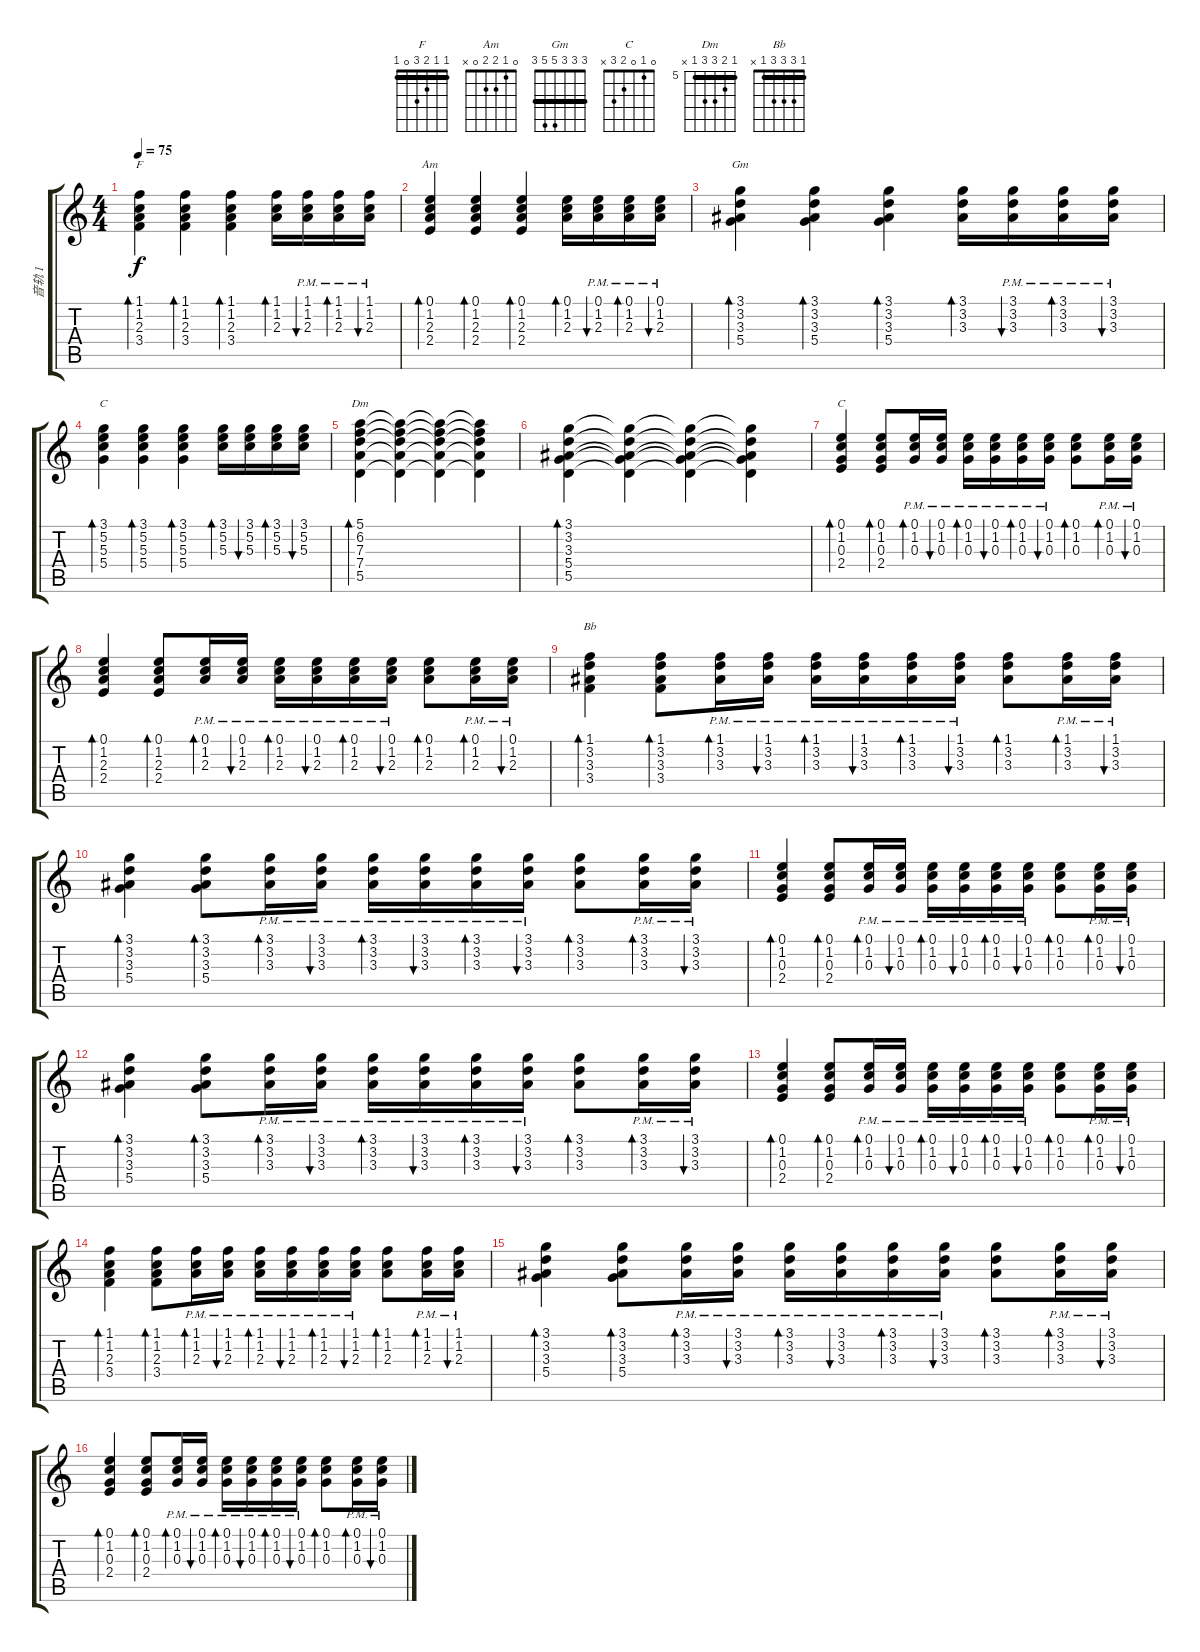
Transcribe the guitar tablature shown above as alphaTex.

\track ("音轨 1" "音轨 1") {instrument acousticguitarsteel}
\staff {score tabs}
\tuning (E4 B3 G3 D3 A2 E2) {hide}
\chord ("F" 1 1 2 3 0 1) {barre 1}
\chord ("Am" 0 1 2 2 0 x)
\chord ("Gm" 3 3 3 5 5 3) {barre 3}
\chord ("C" 3 5 5 5 3 x) {barre 3}
\chord ("Dm" 5 6 7 7 5 x) {firstfret 5 barre 5}
\chord ("C" 0 1 0 2 3 x)
\chord ("Bb" 1 3 3 3 1 x) {barre 1}
\ts (4 4)
\tempo 75
\clef g2
\ks c
(1.1 1.2 2.3 3.4).4{bd 60 ch "F" dy f} (1.1 1.2 2.3 3.4).4{bd 60} (1.1 1.2 2.3 3.4).4{bd 60} (1.1 1.2 2.3).16{bd 60} (1.1{pm} 1.2 2.3).16{bu 120} (1.1{pm} 1.2 2.3).16{bd 120} (1.1{pm} 1.2 2.3).16{bu 120} |
(0.1 1.2 2.3 2.4).4{bd 60 ch "Am"} (0.1 1.2 2.3 2.4).4{bd 60} (0.1 1.2 2.3 2.4).4{bd 60} (0.1 1.2 2.3).16{bd 60} (0.1{pm} 1.2 2.3).16{bu 60} (0.1{pm} 1.2 2.3).16{bd 60} (0.1{pm} 1.2 2.3).16{bu 60} |
(3.1 3.2 3.3 5.4).4{bd 60 ch "Gm"} (3.1 3.2 3.3 5.4).4{bd 60} (3.1 3.2 3.3 5.4).4{bd 60} (3.1 3.2 3.3).16{bd 60} (3.1{pm} 3.2 3.3).16{bu 60} (3.1{pm} 3.2 3.3).16{bd 60} (3.1{pm} 3.2 3.3).16{bu 60} |
(3.1 5.2 5.3 5.4).4{bd 60 ch "C"} (3.1 5.2 5.3 5.4).4{bd 60} (3.1 5.2 5.3 5.4).4{bd 60} (3.1 5.2 5.3).16{bd 60} (3.1 5.2 5.3).16{bu 60} (3.1 5.2 5.3).16{bd 60} (3.1 5.2 5.3).16{bu 60} |
(5.1 6.2 7.3 7.4 5.5).4{bd 240 ch "Dm"} (5.1{t} 6.2{t} 7.3{t} 7.4{t} 5.5{t}).4 (5.1{t} 6.2{t} 7.3{t} 7.4{t} 5.5{t}).4 (5.1{t} 6.2{t} 7.3{t} 7.4{t} 5.5{t}).4 |
(3.1 3.2 3.3 5.4 5.5).4{bd 240} (3.1{t} 3.2{t} 3.3{t} 5.4{t} 5.5{t}).4 (3.1{t} 3.2{t} 3.3{t} 5.4{t} 5.5{t}).4 (3.1{t} 3.2{t} 3.3{t} 5.4{t} 5.5{t}).4 |
(0.1 1.2 0.3 2.4).4{bd 30 ch "C"} (0.1 1.2 0.3 2.4).8{bd 30} (0.1{pm} 1.2 0.3).16{bd 30} (0.1{pm} 1.2 0.3).16{bu 30} (0.1{pm} 1.2 0.3).16{bd 30} (0.1{pm} 1.2 0.3).16{bu 30} (0.1{pm} 1.2 0.3).16{bd 30} (0.1{pm} 1.2 0.3).16{bu 30} (0.1 1.2 0.3).8{bd 30} (0.1{pm} 1.2 0.3).16{bd 30} (0.1{pm} 1.2 0.3).16{bu 30} |
(0.1 1.2 2.3 2.4).4{bd 30} (0.1 1.2 2.3 2.4).8{bd 30} (0.1{pm} 1.2 2.3).16{bd 30} (0.1{pm} 1.2 2.3).16{bu 30} (0.1{pm} 1.2 2.3).16{bd 30} (0.1{pm} 1.2 2.3).16{bu 30} (0.1{pm} 1.2 2.3).16{bd 30} (0.1{pm} 1.2 2.3).16{bu 30} (0.1 1.2 2.3).8{bd 30} (0.1{pm} 1.2 2.3).16{bd 30} (0.1{pm} 1.2 2.3).16{bu 30} |
(1.1 3.2 3.3 3.4).4{bd 30 ch "Bb"} (1.1 3.2 3.3 3.4).8{bd 30} (1.1{pm} 3.2 3.3).16{bd 30} (1.1{pm} 3.2 3.3).16{bu 30} (1.1{pm} 3.2 3.3).16{bd 30} (1.1{pm} 3.2 3.3).16{bu 30} (1.1{pm} 3.2 3.3).16{bd 30} (1.1{pm} 3.2 3.3).16{bu 30} (1.1 3.2 3.3).8{bd 30} (1.1{pm} 3.2 3.3).16{bd 30} (1.1{pm} 3.2 3.3).16{bu 30} |
(3.1 3.2 3.3 5.4).4{bd 30} (3.1 3.2 3.3 5.4).8{bd 30} (3.1{pm} 3.2 3.3).16{bd 30} (3.1{pm} 3.2 3.3).16{bu 30} (3.1{pm} 3.2 3.3).16{bd 30} (3.1{pm} 3.2 3.3).16{bu 30} (3.1{pm} 3.2 3.3).16{bd 30} (3.1{pm} 3.2 3.3).16{bu 30} (3.1 3.2 3.3).8{bd 30} (3.1{pm} 3.2 3.3).16{bd 30} (3.1{pm} 3.2 3.3).16{bu 30} |
(0.1 1.2 0.3 2.4).4{bd 30} (0.1 1.2 0.3 2.4).8{bd 30} (0.1{pm} 1.2 0.3).16{bd 30} (0.1{pm} 1.2 0.3).16{bu 30} (0.1{pm} 1.2 0.3).16{bd 30} (0.1{pm} 1.2 0.3).16{bu 30} (0.1{pm} 1.2 0.3).16{bd 30} (0.1{pm} 1.2 0.3).16{bu 30} (0.1 1.2 0.3).8{bd 30} (0.1{pm} 1.2 0.3).16{bd 30} (0.1{pm} 1.2 0.3).16{bu 30} |
(3.1 3.2 3.3 5.4).4{bd 30} (3.1 3.2 3.3 5.4).8{bd 30} (3.1{pm} 3.2 3.3).16{bd 30} (3.1{pm} 3.2 3.3).16{bu 30} (3.1{pm} 3.2 3.3).16{bd 30} (3.1{pm} 3.2 3.3).16{bu 30} (3.1{pm} 3.2 3.3).16{bd 30} (3.1{pm} 3.2 3.3).16{bu 30} (3.1 3.2 3.3).8{bd 30} (3.1{pm} 3.2 3.3).16{bd 30} (3.1{pm} 3.2 3.3).16{bu 30} |
(0.1 1.2 0.3 2.4).4{bd 30} (0.1 1.2 0.3 2.4).8{bd 30} (0.1{pm} 1.2 0.3).16{bd 30} (0.1{pm} 1.2 0.3).16{bu 30} (0.1{pm} 1.2 0.3).16{bd 30} (0.1{pm} 1.2 0.3).16{bu 30} (0.1{pm} 1.2 0.3).16{bd 30} (0.1{pm} 1.2 0.3).16{bu 30} (0.1 1.2 0.3).8{bd 30} (0.1{pm} 1.2 0.3).16{bd 30} (0.1{pm} 1.2 0.3).16{bu 30} |
(1.1 1.2 2.3 3.4).4{bd 30} (1.1 1.2 2.3 3.4).8{bd 30} (1.1{pm} 1.2 2.3).16{bd 30} (1.1{pm} 1.2 2.3).16{bu 30} (1.1{pm} 1.2 2.3).16{bd 30} (1.1{pm} 1.2 2.3).16{bu 30} (1.1{pm} 1.2 2.3).16{bd 30} (1.1{pm} 1.2 2.3).16{bu 30} (1.1 1.2 2.3).8{bd 30} (1.1{pm} 1.2 2.3).16{bd 30} (1.1{pm} 1.2 2.3).16{bu 30} |
(3.1 3.2 3.3 5.4).4{bd 30} (3.1 3.2 3.3 5.4).8{bd 30} (3.1{pm} 3.2 3.3).16{bd 30} (3.1{pm} 3.2 3.3).16{bu 30} (3.1{pm} 3.2 3.3).16{bd 30} (3.1{pm} 3.2 3.3).16{bu 30} (3.1{pm} 3.2 3.3).16{bd 30} (3.1{pm} 3.2 3.3).16{bu 30} (3.1 3.2 3.3).8{bd 30} (3.1{pm} 3.2 3.3).16{bd 30} (3.1{pm} 3.2 3.3).16{bu 30} |
(0.1 1.2 0.3 2.4).4{bd 30} (0.1 1.2 0.3 2.4).8{bd 30} (0.1{pm} 1.2 0.3).16{bd 30} (0.1{pm} 1.2 0.3).16{bu 30} (0.1{pm} 1.2 0.3).16{bd 30} (0.1{pm} 1.2 0.3).16{bu 30} (0.1{pm} 1.2 0.3).16{bd 30} (0.1{pm} 1.2 0.3).16{bu 30} (0.1 1.2 0.3).8{bd 30} (0.1{pm} 1.2 0.3).16{bd 30} (0.1{pm} 1.2 0.3).16{bu 30}
